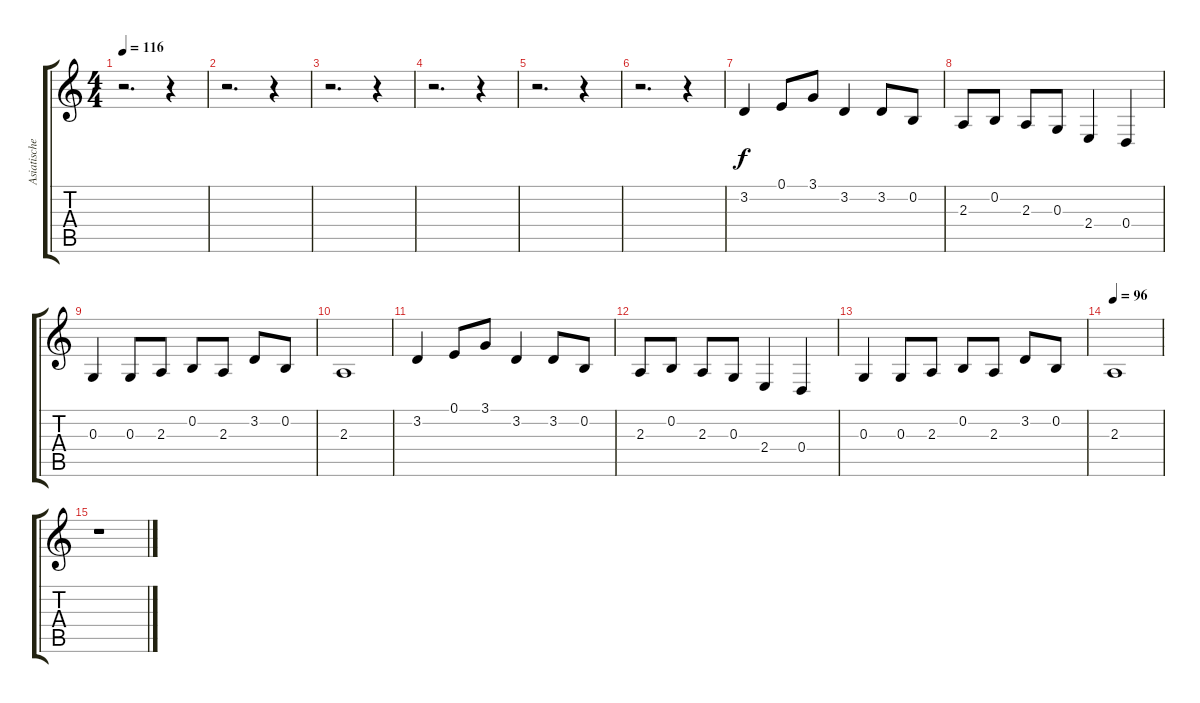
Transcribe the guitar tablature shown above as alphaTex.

\track ("Asiatisches Klimper" "Asiatische") {instrument koto}
\staff {score tabs}
\tuning (E4 B3 G3 D3 A2 E2) {hide}
\ts (4 4)
\tempo 116
\clef g2
\ks c
r.2{d dy f} r.4 |
r.2{d} r.4 |
r.2{d} r.4 |
r.2{d} r.4 |
r.2{d} r.4 |
r.2{d} r.4 |
3.2.4 0.1.8 3.1.8 3.2.4 3.2.8 0.2.8 |
2.3.8 0.2.8 2.3.8 0.3.8 2.4.4 0.4.4 |
0.3.4 0.3.8 2.3.8 0.2.8 2.3.8 3.2.8 0.2.8 |
2.3.1 |
3.2.4 0.1.8 3.1.8 3.2.4 3.2.8 0.2.8 |
2.3.8 0.2.8 2.3.8 0.3.8 2.4.4 0.4.4 |
0.3.4 0.3.8 2.3.8 0.2.8 2.3.8 3.2.8 0.2.8 |
\tempo 96
2.3.1 |
r.1
